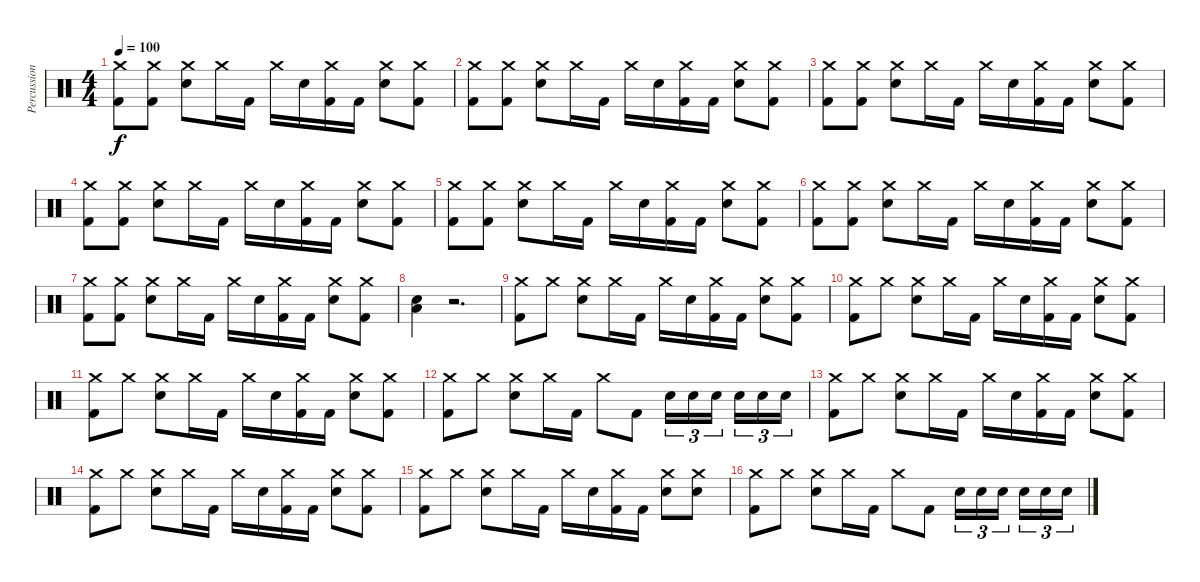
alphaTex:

\track ("Percussion" "Percussion") {instrument percussion}
\staff {score}
\articulation defaults
\ts (4 4)
\tempo 100
\clef neutral
\ks c
("Crash medium (hit)" "Kick (hit) 2").8{dy f} ("Crash medium (hit)" "Kick (hit) 2").8 ("Crash medium (hit)" "Electric Snare (hit)").8 "Crash medium (hit)".16 "Kick (hit) 2".16 "Crash medium (hit)".16 "Electric Snare (hit)".16 ("Crash medium (hit)" "Kick (hit) 2").16 "Kick (hit) 2".16 ("Crash medium (hit)" "Electric Snare (hit)").8 ("Crash medium (hit)" "Kick (hit) 2").8 |
("Crash medium (hit)" "Kick (hit) 2").8 ("Crash medium (hit)" "Kick (hit) 2").8 ("Crash medium (hit)" "Electric Snare (hit)").8 "Crash medium (hit)".16 "Kick (hit) 2".16 "Crash medium (hit)".16 "Electric Snare (hit)".16 ("Crash medium (hit)" "Kick (hit) 2").16 "Kick (hit) 2".16 ("Crash medium (hit)" "Electric Snare (hit)").8 ("Crash medium (hit)" "Kick (hit) 2").8 |
("Crash medium (hit)" "Kick (hit) 2").8 ("Crash medium (hit)" "Kick (hit) 2").8 ("Crash medium (hit)" "Electric Snare (hit)").8 "Crash medium (hit)".16 "Kick (hit) 2".16 "Crash medium (hit)".16 "Electric Snare (hit)".16 ("Crash medium (hit)" "Kick (hit) 2").16 "Kick (hit) 2".16 ("Crash medium (hit)" "Electric Snare (hit)").8 ("Crash medium (hit)" "Kick (hit) 2").8 |
("Crash medium (hit)" "Kick (hit) 2").8 ("Crash medium (hit)" "Kick (hit) 2").8 ("Crash medium (hit)" "Electric Snare (hit)").8 "Crash medium (hit)".16 "Kick (hit) 2".16 "Crash medium (hit)".16 "Electric Snare (hit)".16 ("Crash medium (hit)" "Kick (hit) 2").16 "Kick (hit) 2".16 ("Crash medium (hit)" "Electric Snare (hit)").8 ("Crash medium (hit)" "Kick (hit) 2").8 |
("Crash medium (hit)" "Kick (hit) 2").8 ("Crash medium (hit)" "Kick (hit) 2").8 ("Crash medium (hit)" "Electric Snare (hit)").8 "Crash medium (hit)".16 "Kick (hit) 2".16 "Crash medium (hit)".16 "Electric Snare (hit)".16 ("Crash medium (hit)" "Kick (hit) 2").16 "Kick (hit) 2".16 ("Crash medium (hit)" "Electric Snare (hit)").8 ("Crash medium (hit)" "Kick (hit) 2").8 |
("Crash medium (hit)" "Kick (hit) 2").8 ("Crash medium (hit)" "Kick (hit) 2").8 ("Crash medium (hit)" "Electric Snare (hit)").8 "Crash medium (hit)".16 "Kick (hit) 2".16 "Crash medium (hit)".16 "Electric Snare (hit)".16 ("Crash medium (hit)" "Kick (hit) 2").16 "Kick (hit) 2".16 ("Crash medium (hit)" "Electric Snare (hit)").8 ("Crash medium (hit)" "Kick (hit) 2").8 |
("Crash medium (hit)" "Kick (hit) 2").8 ("Crash medium (hit)" "Kick (hit) 2").8 ("Crash medium (hit)" "Electric Snare (hit)").8 "Crash medium (hit)".16 "Kick (hit) 2".16 "Crash medium (hit)".16 "Electric Snare (hit)".16 ("Crash medium (hit)" "Kick (hit) 2").16 "Kick (hit) 2".16 ("Crash medium (hit)" "Electric Snare (hit)").8 ("Crash medium (hit)" "Kick (hit) 2").8 |
("Low Floor Tom (hit)" "Electric Snare (hit)").4 r.2{d} |
("Crash medium (hit)" "Kick (hit) 2").8 "Crash medium (hit)".8 ("Crash medium (hit)" "Electric Snare (hit)").8 "Crash medium (hit)".16 "Kick (hit) 2".16 "Crash medium (hit)".16 "Electric Snare (hit)".16 ("Crash medium (hit)" "Kick (hit) 2").16 "Kick (hit) 2".16 ("Crash medium (hit)" "Electric Snare (hit)").8 ("Crash medium (hit)" "Kick (hit) 2").8 |
("Crash medium (hit)" "Kick (hit) 2").8 "Crash medium (hit)".8 ("Crash medium (hit)" "Electric Snare (hit)").8 "Crash medium (hit)".16 "Kick (hit) 2".16 "Crash medium (hit)".16 "Electric Snare (hit)".16 ("Crash medium (hit)" "Kick (hit) 2").16 "Kick (hit) 2".16 ("Crash medium (hit)" "Electric Snare (hit)").8 ("Crash medium (hit)" "Kick (hit) 2").8 |
("Crash medium (hit)" "Kick (hit) 2").8 "Crash medium (hit)".8 ("Crash medium (hit)" "Electric Snare (hit)").8 "Crash medium (hit)".16 "Kick (hit) 2".16 "Crash medium (hit)".16 "Electric Snare (hit)".16 ("Crash medium (hit)" "Kick (hit) 2").16 "Kick (hit) 2".16 ("Crash medium (hit)" "Electric Snare (hit)").8 ("Crash medium (hit)" "Kick (hit) 2").8 |
("Crash medium (hit)" "Kick (hit) 2").8 "Crash medium (hit)".8 ("Crash medium (hit)" "Electric Snare (hit)").8 "Crash medium (hit)".16 "Kick (hit) 2".16 "Crash medium (hit)".8 "Kick (hit) 2".8 "Electric Snare (hit)".16{tu (3 2)} "Electric Snare (hit)".16{tu (3 2)} "Electric Snare (hit)".16{tu (3 2)} "Electric Snare (hit)".16{tu (3 2)} "Electric Snare (hit)".16{tu (3 2)} "Electric Snare (hit)".16{tu (3 2)} |
("Crash medium (hit)" "Kick (hit) 2").8 "Crash medium (hit)".8 ("Crash medium (hit)" "Electric Snare (hit)").8 "Crash medium (hit)".16 "Kick (hit) 2".16 "Crash medium (hit)".16 "Electric Snare (hit)".16 ("Crash medium (hit)" "Kick (hit) 2").16 "Kick (hit) 2".16 ("Crash medium (hit)" "Electric Snare (hit)").8 ("Crash medium (hit)" "Kick (hit) 2").8 |
("Crash medium (hit)" "Kick (hit) 2").8 "Crash medium (hit)".8 ("Crash medium (hit)" "Electric Snare (hit)").8 "Crash medium (hit)".16 "Kick (hit) 2".16 "Crash medium (hit)".16 "Electric Snare (hit)".16 ("Crash medium (hit)" "Kick (hit) 2").16 "Kick (hit) 2".16 ("Crash medium (hit)" "Electric Snare (hit)").8 ("Crash medium (hit)" "Kick (hit) 2").8 |
("Crash medium (hit)" "Kick (hit) 2").8 "Crash medium (hit)".8 ("Crash medium (hit)" "Electric Snare (hit)").8 "Crash medium (hit)".16 "Kick (hit) 2".16 "Crash medium (hit)".16 "Electric Snare (hit)".16 ("Crash medium (hit)" "Kick (hit) 2").16 "Kick (hit) 2".16 ("Crash medium (hit)" "Electric Snare (hit)").8 ("Crash medium (hit)" "Electric Snare (hit)").8 |
("Crash medium (hit)" "Kick (hit) 2").8 "Crash medium (hit)".8 ("Crash medium (hit)" "Electric Snare (hit)").8 "Crash medium (hit)".16 "Kick (hit) 2".16 "Crash medium (hit)".8 "Kick (hit) 2".8 "Electric Snare (hit)".16{tu (3 2)} "Electric Snare (hit)".16{tu (3 2)} "Electric Snare (hit)".16{tu (3 2)} "Electric Snare (hit)".16{tu (3 2)} "Electric Snare (hit)".16{tu (3 2)} "Electric Snare (hit)".16{tu (3 2)}
